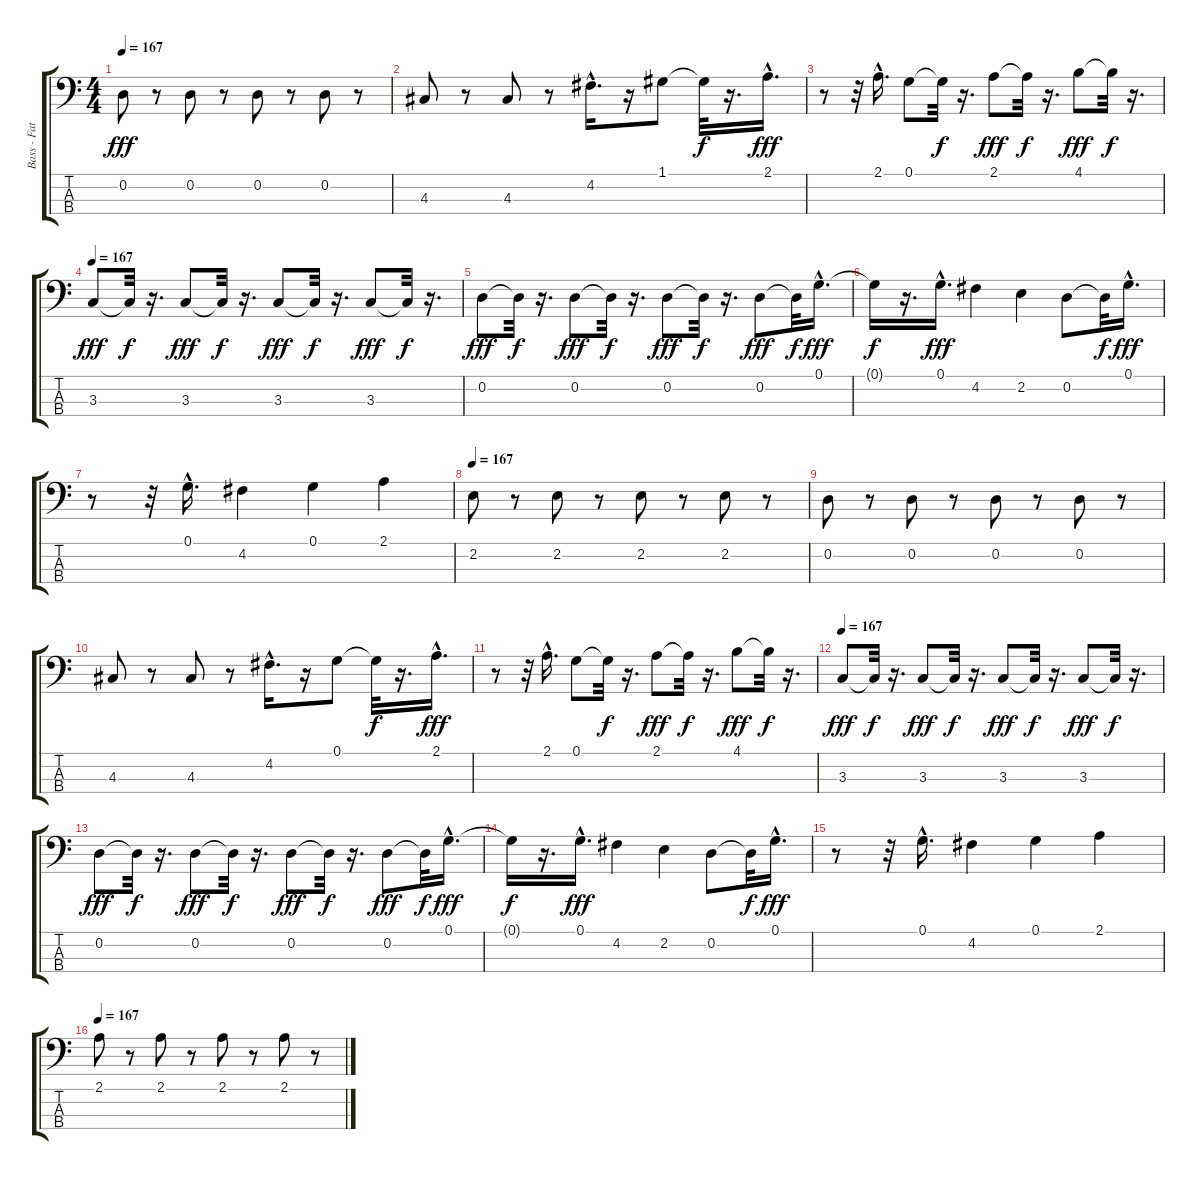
\track ("Bass - Fat Mike" "Bass - Fat") {instrument electricbasspick}
\staff {score tabs}
\tuning (G2 D2 A1 E1) {hide}
\ts (4 4)
\tempo 167
\clef f4
\ks c
0.2.8{dy fff} r.8 0.2.8 r.8 0.2.8 r.8 0.2.8 r.8 |
4.3.8 r.8 4.3.8 r.8 4.2{hac}.16{d} r.16 1.1.8 1.1{t}.32{dy f} r.16{d} 2.1{hac}.16{d dy fff} |
r.8 r.32 2.1{hac}.16{d} 0.1.8 0.1{t}.32{dy f} r.16{d} 2.1.8{dy fff} 2.1{t}.32{dy f} r.16{d} 4.1.8{dy fff} 4.1{t}.32{dy f} r.16{d} |
\tempo 167
3.3.8{dy fff} 3.3{t}.32{dy f} r.16{d} 3.3.8{dy fff} 3.3{t}.32{dy f} r.16{d} 3.3.8{dy fff} 3.3{t}.32{dy f} r.16{d} 3.3.8{dy fff} 3.3{t}.32{dy f} r.16{d} |
0.2.8{dy fff} 0.2{t}.32{dy f} r.16{d} 0.2.8{dy fff} 0.2{t}.32{dy f} r.16{d} 0.2.8{dy fff} 0.2{t}.32{dy f} r.16{d} 0.2.8{dy fff} 0.2{t}.32{dy f} 0.1{hac}.16{d dy fff} |
0.1{t}.16{dy f} r.16{d} 0.1{hac}.16{d dy fff} 4.2.4 2.2.4 0.2.8 0.2{t}.32{dy f} 0.1{hac}.16{d dy fff} |
r.8 r.32 0.1{hac}.16{d} 4.2.4 0.1.4 2.1.4 |
\tempo 167
2.2.8 r.8 2.2.8 r.8 2.2.8 r.8 2.2.8 r.8 |
0.2.8 r.8 0.2.8 r.8 0.2.8 r.8 0.2.8 r.8 |
4.3.8 r.8 4.3.8 r.8 4.2{hac}.16{d} r.16 0.1.8 0.1{t}.32{dy f} r.16{d} 2.1{hac}.16{d dy fff} |
r.8 r.32 2.1{hac}.16{d} 0.1.8 0.1{t}.32{dy f} r.16{d} 2.1.8{dy fff} 2.1{t}.32{dy f} r.16{d} 4.1.8{dy fff} 4.1{t}.32{dy f} r.16{d} |
\tempo 167
3.3.8{dy fff} 3.3{t}.32{dy f} r.16{d} 3.3.8{dy fff} 3.3{t}.32{dy f} r.16{d} 3.3.8{dy fff} 3.3{t}.32{dy f} r.16{d} 3.3.8{dy fff} 3.3{t}.32{dy f} r.16{d} |
0.2.8{dy fff} 0.2{t}.32{dy f} r.16{d} 0.2.8{dy fff} 0.2{t}.32{dy f} r.16{d} 0.2.8{dy fff} 0.2{t}.32{dy f} r.16{d} 0.2.8{dy fff} 0.2{t}.32{dy f} 0.1{hac}.16{d dy fff} |
0.1{t}.16{dy f} r.16{d} 0.1{hac}.16{d dy fff} 4.2.4 2.2.4 0.2.8 0.2{t}.32{dy f} 0.1{hac}.16{d dy fff} |
r.8 r.32 0.1{hac}.16{d} 4.2.4 0.1.4 2.1.4 |
\tempo 167
2.1.8 r.8 2.1.8 r.8 2.1.8 r.8 2.1.8 r.8
